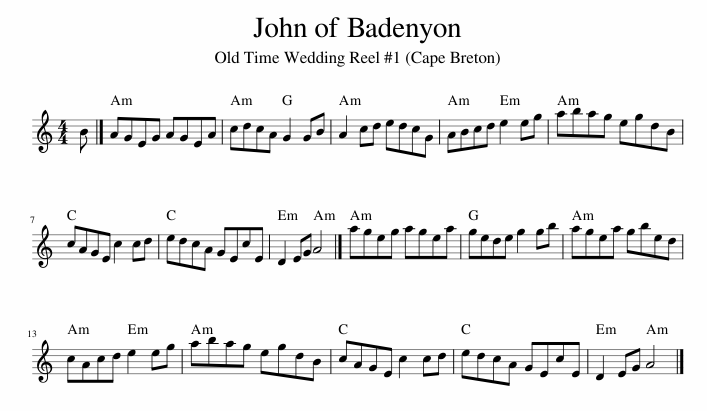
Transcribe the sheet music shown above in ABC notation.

X:1
L:1/8
M:4/4
I:linebreak $
K:C
V:1 treble
V:1
 B |] AGEG AGEA | cdcA G2 GB | A2 cd edcG | ABcd e2 eg | %5
 abag egdB |$ cAGE c2 cd | edcA GEcE | D2 EG A4 |] ageg agea | %10
 gede g2 gb | agea gbed |$ cAcd e2 eg | abag egdB | cAGE c2 cd | %15
 edcA GEcE | D2 EG A4 |] %17
